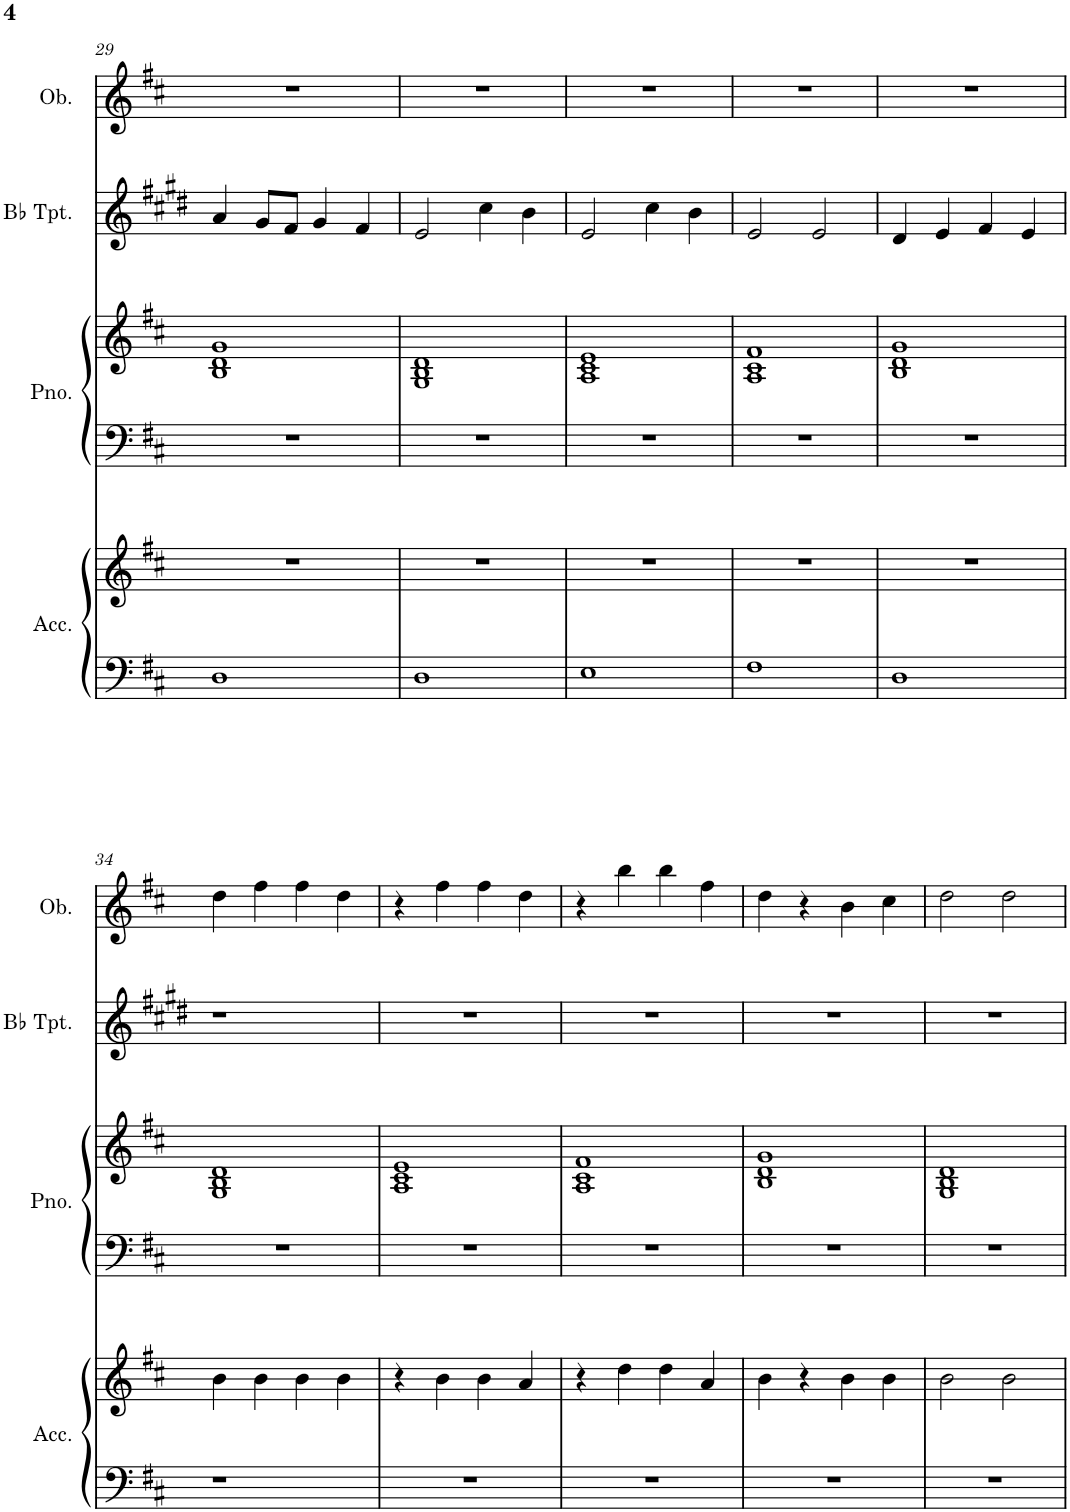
**kern	**kern	**kern	**kern	**kern	**kern
*part4	*part4	*part3	*part3	*part2	*part1
*staff6	*staff5	*staff4	*staff3	*staff2	*staff1
*I"Accordion	*	*I"Piano	*	*I"Bb Trumpet	*I"Oboe
*I'Acc.	*	*I'Pno.	*	*I'Bb Tpt.	*I'Ob.
!!LO:PB:g=z
*clefF4	*clefG2	*clefF4	*clefG2	*clefG2	*clefG2
*	*	*	*	*Trd1c2	*
*k[f#c#]	*k[f#c#]	*k[f#c#]	*k[f#c#]	*k[f#c#g#d#]	*k[f#c#]
*M4/4	*M4/4	*M4/4	*M4/4	*M4/4	*M4/4
=29	=29	=29	=29	=29	=29
1D	1r	1r	1B 1d 1g	4a/	1r
.	.	.	.	8g#/L	.
.	.	.	.	8f#/J	.
.	.	.	.	4g#/	.
.	.	.	.	4f#/	.
=30	=30	=30	=30	=30	=30
1D	1r	1r	1G 1B 1d	2e/	1r
.	.	.	.	4cc#\	.
.	.	.	.	4b\	.
=31	=31	=31	=31	=31	=31
1E	1r	1r	1A 1c# 1e	2e/	1r
.	.	.	.	4cc#\	.
.	.	.	.	4b\	.
=32	=32	=32	=32	=32	=32
1F#	1r	1r	1A 1c# 1f#	2e/	1r
.	.	.	.	2e/	.
=33	=33	=33	=33	=33	=33
1D	1r	1r	1B 1d 1g	4d#/	1r
.	.	.	.	4e/	.
.	.	.	.	4f#/	.
.	.	.	.	4e/	.
!!LO:LB:g=z
=34	=34	=34	=34	=34	=34
1r	4b\	1r	1G 1B 1d	1r	4dd\
.	4b\	.	.	.	4ff#\
.	4b\	.	.	.	4ff#\
.	4b\	.	.	.	4dd\
=35	=35	=35	=35	=35	=35
1r	4r	1r	1A 1c# 1e	1r	4r
.	4b\	.	.	.	4ff#\
.	4b\	.	.	.	4ff#\
.	4a/	.	.	.	4dd\
=36	=36	=36	=36	=36	=36
1r	4r	1r	1A 1c# 1f#	1r	4r
.	4dd\	.	.	.	4bb\
.	4dd\	.	.	.	4bb\
.	4a/	.	.	.	4ff#\
=37	=37	=37	=37	=37	=37
1r	4b\	1r	1B 1d 1g	1r	4dd\
.	4r	.	.	.	4r
.	4b\	.	.	.	4b\
.	4b\	.	.	.	4cc#\
=38	=38	=38	=38	=38	=38
1r	2b\	1r	1G 1B 1d	1r	2dd\
.	2b\	.	.	.	2dd\
=	=	=	=	=	=
*-	*-	*-	*-	*-	*-
